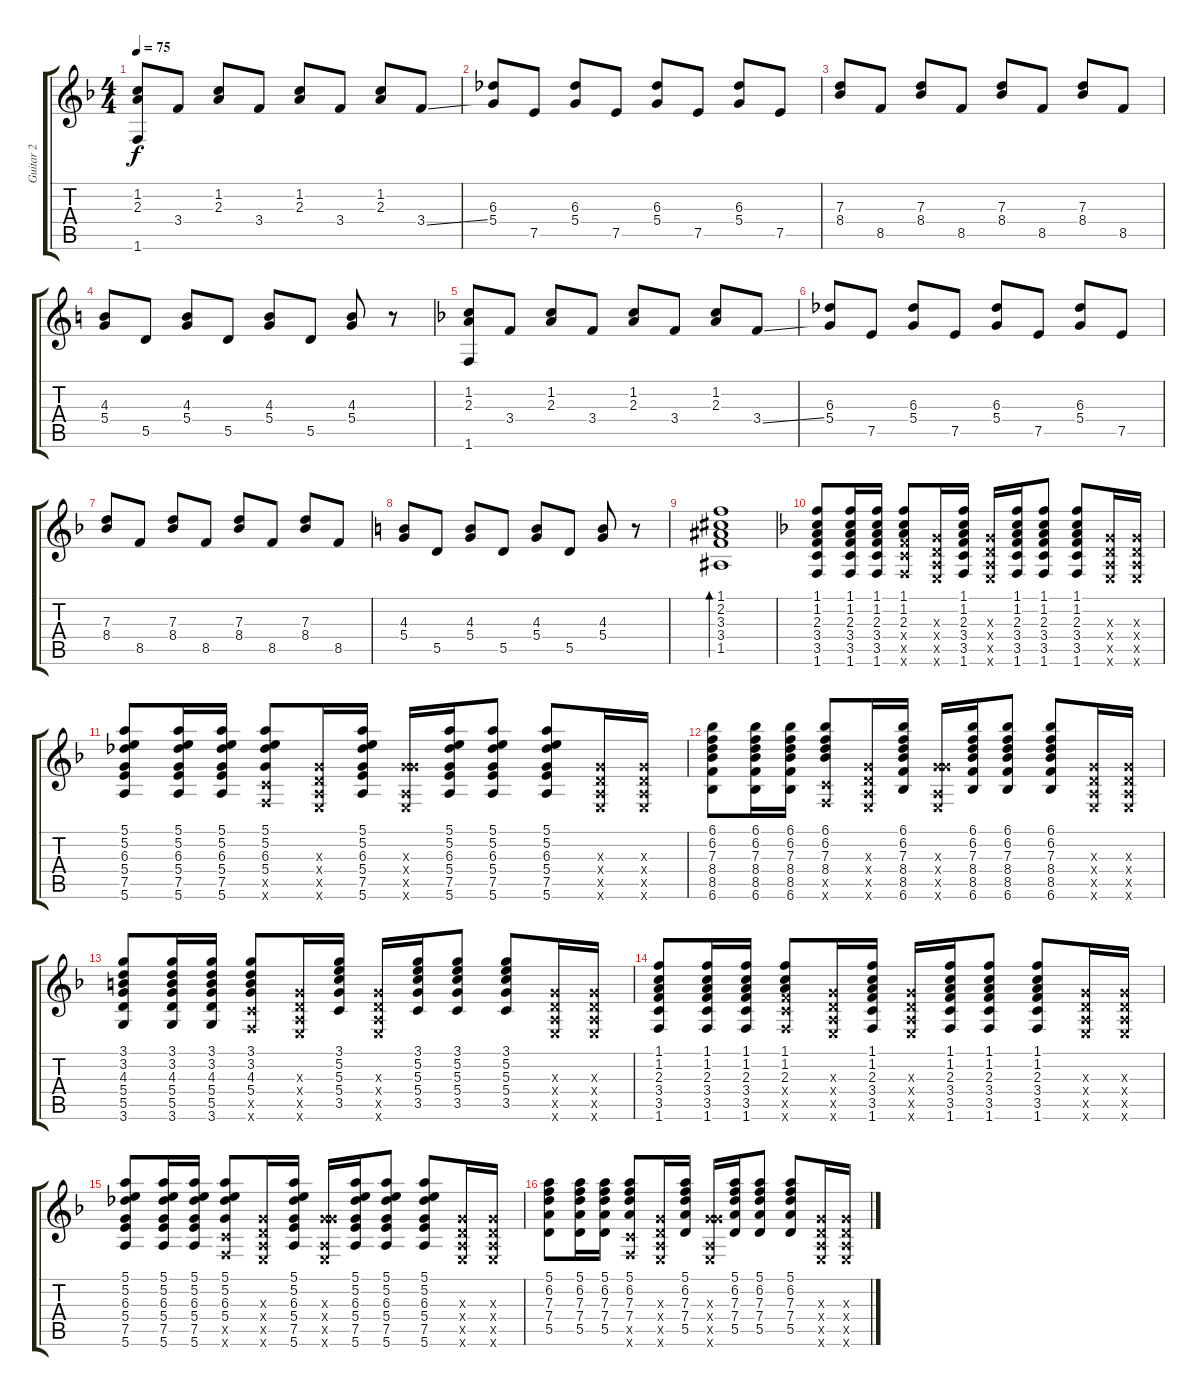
\track ("Guitar 2" "Guitar 2") {instrument acousticguitarsteel}
\staff {score tabs}
\tuning (E4 B3 G3 D3 A2 E2) {hide}
\ts (4 4)
\tempo 75
\clef g2
\ks f
(1.2 2.3 1.6).8{dy f} 3.4.8 (1.2 2.3).8 3.4.8 (1.2 2.3).8 3.4.8 (1.2 2.3).8 3.4{ss}.8 |
(6.3 5.4).8 7.5.8 (6.3 5.4).8 7.5.8 (6.3 5.4).8 7.5.8 (6.3 5.4).8 7.5.8 |
(7.3 8.4).8 8.5.8 (7.3 8.4).8 8.5.8 (7.3 8.4).8 8.5.8 (7.3 8.4).8 8.5.8 |
\ks c
(4.3 5.4).8 5.5.8 (4.3 5.4).8 5.5.8 (4.3 5.4).8 5.5.8 (4.3 5.4).8 r.8 |
\ks f
(1.2 2.3 1.6).8 3.4.8 (1.2 2.3).8 3.4.8 (1.2 2.3).8 3.4.8 (1.2 2.3).8 3.4{ss}.8 |
(6.3 5.4).8 7.5.8 (6.3 5.4).8 7.5.8 (6.3 5.4).8 7.5.8 (6.3 5.4).8 7.5.8 |
(7.3 8.4).8 8.5.8 (7.3 8.4).8 8.5.8 (7.3 8.4).8 8.5.8 (7.3 8.4).8 8.5.8 |
\ks c
(4.3 5.4).8 5.5.8 (4.3 5.4).8 5.5.8 (4.3 5.4).8 5.5.8 (4.3 5.4).8 r.8 |
(1.1 2.2 3.3 3.4 1.5).1{bd 120} |
\ks f
(1.1 1.2 2.3 3.4 3.5 1.6).8 (1.1 1.2 2.3 3.4 3.5 1.6).16 (1.1 1.2 2.3 3.4 3.5 1.6).16 (1.1 1.2 2.3 3.4{x} 3.5{x} 1.6{x}).8 (0.3{x} 0.4{x} 0.5{x} 0.6{x}).16 (1.1 1.2 2.3 3.4 3.5 1.6).16 (0.3{x} 0.4{x} 0.5{x} 0.6{x}).16 (1.1 1.2 2.3 3.4 3.5 1.6).16 (1.1 1.2 2.3 3.4 3.5 1.6).8 (1.1 1.2 2.3 3.4 3.5 1.6).8 (0.3{x} 0.4{x} 0.5{x} 0.6{x}).16 (0.3{x} 0.4{x} 0.5{x} 0.6{x}).16 |
(5.1 5.2 6.3 5.4 7.5 5.6).8 (5.1 5.2 6.3 5.4 7.5 5.6).16 (5.1 5.2 6.3 5.4 7.5 5.6).16 (5.1 5.2 6.3 5.4 3.5{x} 1.6{x}).8 (0.3{x} 0.4{x} 0.5{x} 0.6{x}).16 (5.1 5.2 6.3 5.4 7.5 5.6).16 (0.3{x} 5.4{x} 0.5{x} 0.6{x}).16 (5.1 5.2 6.3 5.4 7.5 5.6).16 (5.1 5.2 6.3 5.4 7.5 5.6).8 (5.1 5.2 6.3 5.4 7.5 5.6).8 (0.3{x} 0.4{x} 0.5{x} 0.6{x}).16 (0.3{x} 0.4{x} 0.5{x} 0.6{x}).16 |
(6.1 6.2 7.3 8.4 8.5 6.6).8 (6.1 6.2 7.3 8.4 8.5 6.6).16 (6.1 6.2 7.3 8.4 8.5 6.6).16 (6.1 6.2 7.3 8.4 3.5{x} 1.6{x}).8 (0.3{x} 0.4{x} 0.5{x} 0.6{x}).16 (6.1 6.2 7.3 8.4 8.5 6.6).16 (0.3{x} 5.4{x} 0.5{x} 0.6{x}).16 (6.1 6.2 7.3 8.4 8.5 6.6).16 (6.1 6.2 7.3 8.4 8.5 6.6).8 (6.1 6.2 7.3 8.4 8.5 6.6).8 (0.3{x} 0.4{x} 0.5{x} 0.6{x}).16 (0.3{x} 0.4{x} 0.5{x} 0.6{x}).16 |
(3.1 3.2 4.3 5.4 5.5 3.6).8 (3.1 3.2 4.3 5.4 5.5 3.6).16 (3.1 3.2 4.3 5.4 5.5 3.6).16 (3.1 3.2 4.3 5.4 3.5{x} 1.6{x}).8 (0.3{x} 0.4{x} 0.5{x} 0.6{x}).16 (3.1 5.2 5.3 5.4 3.5).16 (0.3{x} 0.4{x} 0.5{x} 0.6{x}).16 (3.1 5.2 5.3 5.4 3.5).16 (3.1 5.2 5.3 5.4 3.5).8 (3.1 5.2 5.3 5.4 3.5).8 (0.3{x} 0.4{x} 0.5{x} 0.6{x}).16 (0.3{x} 0.4{x} 0.5{x} 0.6{x}).16 |
(1.1 1.2 2.3 3.4 3.5 1.6).8 (1.1 1.2 2.3 3.4 3.5 1.6).16 (1.1 1.2 2.3 3.4 3.5 1.6).16 (1.1 1.2 2.3 3.4{x} 3.5{x} 1.6{x}).8 (0.3{x} 0.4{x} 0.5{x} 0.6{x}).16 (1.1 1.2 2.3 3.4 3.5 1.6).16 (0.3{x} 0.4{x} 0.5{x} 0.6{x}).16 (1.1 1.2 2.3 3.4 3.5 1.6).16 (1.1 1.2 2.3 3.4 3.5 1.6).8 (1.1 1.2 2.3 3.4 3.5 1.6).8 (0.3{x} 0.4{x} 0.5{x} 0.6{x}).16 (0.3{x} 0.4{x} 0.5{x} 0.6{x}).16 |
(5.1 5.2 6.3 5.4 7.5 5.6).8 (5.1 5.2 6.3 5.4 7.5 5.6).16 (5.1 5.2 6.3 5.4 7.5 5.6).16 (5.1 5.2 6.3 5.4 3.5{x} 1.6{x}).8 (0.3{x} 0.4{x} 0.5{x} 0.6{x}).16 (5.1 5.2 6.3 5.4 7.5 5.6).16 (0.3{x} 5.4{x} 0.5{x} 0.6{x}).16 (5.1 5.2 6.3 5.4 7.5 5.6).16 (5.1 5.2 6.3 5.4 7.5 5.6).8 (5.1 5.2 6.3 5.4 7.5 5.6).8 (0.3{x} 0.4{x} 0.5{x} 0.6{x}).16 (0.3{x} 0.4{x} 0.5{x} 0.6{x}).16 |
(5.1 6.2 7.3 7.4 5.5).8 (5.1 6.2 7.3 7.4 5.5).16 (5.1 6.2 7.3 7.4 5.5).16 (5.1 6.2 7.3 7.4 3.5{x} 1.6{x}).8 (0.3{x} 0.4{x} 0.5{x} 0.6{x}).16 (5.1 6.2 7.3 7.4 5.5).16 (0.3{x} 5.4{x} 0.5{x} 0.6{x}).16 (5.1 6.2 7.3 7.4 5.5).16 (5.1 6.2 7.3 7.4 5.5).8 (5.1 6.2 7.3 7.4 5.5).8 (0.3{x} 0.4{x} 0.5{x} 0.6{x}).16 (0.3{x} 0.4{x} 0.5{x} 0.6{x}).16
